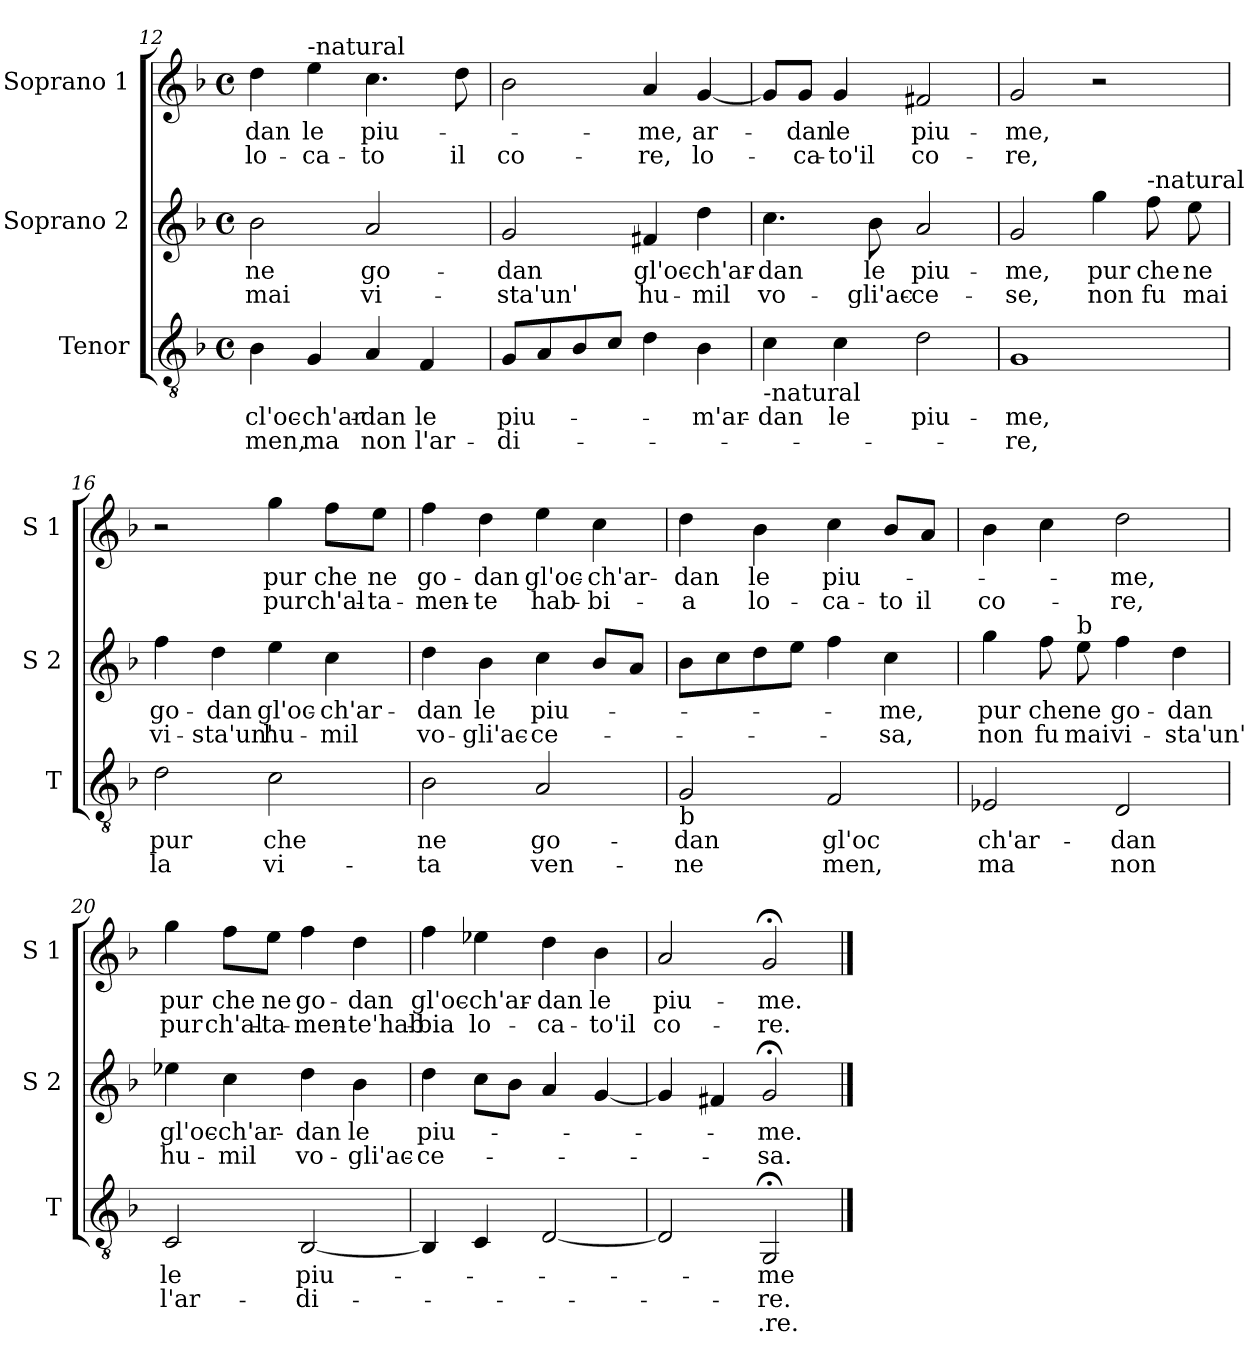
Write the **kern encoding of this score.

**kern	**text	**text	**text	**kern	**text	**text	**kern	**text	**text
*part3	*part3	*part3	*part3	*part2	*part2	*part2	*part1	*part1	*part1
*staff3	*staff3	*staff3	*staff3	*staff2	*staff2	*staff2	*staff1	*staff1	*staff1
*I"Tenor	*	*	*	*I"Soprano 2	*	*	*I"Soprano 1	*	*
*I'T	*	*	*	*I'S 2	*	*	*I'S 1	*	*
*clefGv2	*	*	*	*clefG2	*	*	*clefG2	*	*
*k[b-]	*	*	*	*k[b-]	*	*	*k[b-]	*	*
*F:	*	*	*	*F:	*	*	*F:	*	*
*M4/4	*	*	*	*M4/4	*	*	*M4/4	*	*
*met(c)	*	*	*	*met(c)	*	*	*met(c)	*	*
=12	=12	=12	=12	=12	=12	=12	=12	=12	=12
!	!LO:LY:b	!LO:LY:b	!	!	!LO:LY:b	!LO:LY:b	!	!LO:LY:b	!LO:LY:b
4B-\	cl'oc-	men,	.	2b-\	ne	mai	4dd\	-dan	lo-
!	!	!	!	!	!	!	!LO:TX:a:t=-natural	!	!
!	!LO:LY:b	!LO:LY:b	!	!	!	!	!	!LO:LY:b	!LO:LY:b
4G/	-ch'ar-	ma	.	.	.	.	4ee\	le	-ca-
!	!LO:LY:b	!LO:LY:b	!	!	!LO:LY:b	!LO:LY:b	!	!LO:LY:b	!LO:LY:b
4A/	-dan	non	.	2a/	go-	vi-	4.cc\	piu-	-to
!	!LO:LY:b	!LO:LY:b	!	!	!	!	!	!	!
4F/	le	l'ar-	.	.	.	.	.	.	.
!	!	!	!	!	!	!	!	!	!LO:LY:b
.	.	.	.	.	.	.	8dd\	.	il
!!LO:PB:g=z
=13	=13	=13	=13	=13	=13	=13	=13	=13	=13
!	!LO:LY:b	!LO:LY:b	!	!	!LO:LY:b	!LO:LY:b	!	!	!LO:LY:b
8G/L	piu-	-di-	.	2g/	-dan	-sta'un'	2b-\	.	co-
8A/	.	.	.	.	.	.	.	.	.
8B-/	.	.	.	.	.	.	.	.	.
8c/J	.	.	.	.	.	.	.	.	.
!	!	!	!	!	!LO:LY:b	!LO:LY:b	!	!LO:LY:b	!LO:LY:b
4d\	.	.	.	4f#X/	gl'oc-	hu-	4a/	-me,	-re,
!	!LO:LY:b	!	!	!	!LO:LY:b	!LO:LY:b	!	!LO:LY:b	!LO:LY:b
4B-\	-m'ar-	.	.	4dd\	-ch'ar-	-mil	[4g/	ar-	lo-
=14	=14	=14	=14	=14	=14	=14	=14	=14	=14
!LO:TX:b:t=-natural	!	!	!	!	!	!	!	!	!
!	!LO:LY:b	!	!	!	!LO:LY:b	!LO:LY:b	!	!	!
4c\	-dan	.	.	4.cc\	-dan	vo-	8g/L]	.	.
!	!	!	!	!	!	!	!	!LO:LY:b	!LO:LY:b
.	.	.	.	.	.	.	8g/J	-dan	-ca-
!	!LO:LY:b	!	!	!	!	!	!	!LO:LY:b	!LO:LY:b
4c\	le	.	.	.	.	.	4g/	le	-to'il
!	!	!	!	!	!LO:LY:b	!LO:LY:b	!	!	!
.	.	.	.	8b-\	le	-gli'ac-	.	.	.
!	!LO:LY:b	!	!	!	!LO:LY:b	!LO:LY:b	!	!LO:LY:b	!LO:LY:b
2d\	piu-	.	.	2a/	piu-	-ce-	2f#X/	piu-	co-
=15	=15	=15	=15	=15	=15	=15	=15	=15	=15
!	!LO:LY:b	!LO:LY:b	!	!	!LO:LY:b	!LO:LY:b	!	!LO:LY:b	!LO:LY:b
1G	-me,	-re,	.	2g/	-me,	-se,	2g/	-me,	-re,
!	!	!	!	!	!LO:LY:b	!LO:LY:b	!	!	!
.	.	.	.	4gg\	pur	non	2r	.	.
!	!	!	!	!LO:TX:a:t=-natural	!	!	!	!	!
!	!	!	!	!	!LO:LY:b	!LO:LY:b	!	!	!
.	.	.	.	8ff\	che	fu	.	.	.
!	!	!	!	!	!LO:LY:b	!LO:LY:b	!	!	!
.	.	.	.	8ee\	ne	mai	.	.	.
=16	=16	=16	=16	=16	=16	=16	=16	=16	=16
!	!LO:LY:b	!LO:LY:b	!	!	!LO:LY:b	!LO:LY:b	!	!	!
2d\	pur	la	.	4ff\	go-	vi-	2r	.	.
!	!	!	!	!	!LO:LY:b	!LO:LY:b	!	!	!
.	.	.	.	4dd\	-dan	-sta'un'	.	.	.
!	!LO:LY:b	!LO:LY:b	!	!	!LO:LY:b	!LO:LY:b	!	!LO:LY:b	!LO:LY:b
2c\	che	vi-	.	4ee\	gl'oc-	hu-	4gg\	pur	pur
!	!	!	!	!	!LO:LY:b	!LO:LY:b	!	!LO:LY:b	!LO:LY:b
.	.	.	.	4cc\	-ch'ar-	-mil	8ff\L	che	ch'al-
!	!	!	!	!	!	!	!	!LO:LY:b	!LO:LY:b
.	.	.	.	.	.	.	8ee\J	ne	-ta-
!!LO:LB:g=z
=17	=17	=17	=17	=17	=17	=17	=17	=17	=17
!	!LO:LY:b	!LO:LY:b	!	!	!LO:LY:b	!LO:LY:b	!	!LO:LY:b	!LO:LY:b
2B-\	ne	-ta	.	4dd\	-dan	vo-	4ff\	go-	-men-
!	!	!	!	!	!LO:LY:b	!LO:LY:b	!	!LO:LY:b	!LO:LY:b
.	.	.	.	4b-\	le	-gli'ac-	4dd\	-dan	-te
!	!LO:LY:b	!LO:LY:b	!	!	!LO:LY:b	!LO:LY:b	!	!LO:LY:b	!LO:LY:b
2A/	go-	ven-	.	4cc\	piu-	-ce-	4ee\	gl'oc-	hab-
!	!	!	!	!	!	!	!	!LO:LY:b	!LO:LY:b
.	.	.	.	8b-/L	.	.	4cc\	-ch'ar-	-bi-
.	.	.	.	8a/J	.	.	.	.	.
=18	=18	=18	=18	=18	=18	=18	=18	=18	=18
!LO:TX:b:t=b	!	!	!	!	!	!	!	!	!
!	!LO:LY:b	!LO:LY:b	!	!	!	!	!	!LO:LY:b	!LO:LY:b
2G/	-dan	-ne	.	8b-\L	.	.	4dd\	-dan	-a
.	.	.	.	8cc\	.	.	.	.	.
!	!	!	!	!	!	!	!	!LO:LY:b	!LO:LY:b
.	.	.	.	8dd\	.	.	4b-\	le	lo-
.	.	.	.	8ee\J	.	.	.	.	.
!	!LO:LY:b	!LO:LY:b	!	!	!	!	!	!LO:LY:b	!LO:LY:b
2F/	gl'oc	men,	.	4ff\	.	.	4cc\	piu-	-ca-
!	!	!	!	!	!LO:LY:b	!LO:LY:b	!	!	!LO:LY:b
.	.	.	.	4cc\	-me,	-sa,	8b-/L	.	-to
!	!	!	!	!	!	!	!	!	!LO:LY:b
.	.	.	.	.	.	.	8a/J	.	il
=19	=19	=19	=19	=19	=19	=19	=19	=19	=19
!	!LO:LY:b	!LO:LY:b	!	!	!LO:LY:b	!LO:LY:b	!	!	!LO:LY:b
2E-X/	ch'ar-	ma	.	4gg\	pur	non	4b-\	.	co-
!	!	!	!	!	!LO:LY:b	!LO:LY:b	!	!	!
.	.	.	.	8ff\	che	fu	4cc\	.	.
!	!	!	!	!LO:TX:a:t=b	!	!	!	!	!
!	!	!	!	!	!LO:LY:b	!LO:LY:b	!	!	!
.	.	.	.	8ee\	ne	mai	.	.	.
!	!LO:LY:b	!LO:LY:b	!	!	!LO:LY:b	!LO:LY:b	!	!LO:LY:b	!LO:LY:b
2D/	-dan	non	.	4ff\	go-	vi-	2dd\	-me,	-re,
!	!	!	!	!	!LO:LY:b	!LO:LY:b	!	!	!
.	.	.	.	4dd\	-dan	-sta'un'	.	.	.
!!LO:LB:g=z
=20	=20	=20	=20	=20	=20	=20	=20	=20	=20
!	!LO:LY:b	!LO:LY:b	!	!	!LO:LY:b	!LO:LY:b	!	!LO:LY:b	!LO:LY:b
2C/	le	l'ar-	.	4ee-X\	gl'oc-	hu-	4gg\	pur	pur
!	!	!	!	!	!LO:LY:b	!LO:LY:b	!	!LO:LY:b	!LO:LY:b
.	.	.	.	4cc\	-ch'ar-	-mil	8ff\L	che	ch'al-
!	!	!	!	!	!	!	!	!LO:LY:b	!LO:LY:b
.	.	.	.	.	.	.	8ee\J	ne	-ta-
!	!LO:LY:b	!LO:LY:b	!	!	!LO:LY:b	!LO:LY:b	!	!LO:LY:b	!LO:LY:b
[2BB-/	piu-	-di-	.	4dd\	-dan	vo-	4ff\	go-	-men-
!	!	!	!	!	!LO:LY:b	!LO:LY:b	!	!LO:LY:b	!LO:LY:b
.	.	.	.	4b-\	le	-gli'ac-	4dd\	-dan	-te'hab-
=21	=21	=21	=21	=21	=21	=21	=21	=21	=21
!	!	!	!	!	!LO:LY:b	!LO:LY:b	!	!LO:LY:b	!LO:LY:b
4BB-/]	.	.	.	4dd\	piu-	-ce-	4ff\	gl'oc-	-bia
!	!	!	!	!	!	!	!	!LO:LY:b	!LO:LY:b
4C/	.	.	.	8cc\L	.	.	4ee-X\	-ch'ar-	lo-
.	.	.	.	8b-\J	.	.	.	.	.
!	!	!	!	!	!	!	!	!LO:LY:b	!LO:LY:b
[2D/	.	.	.	4a/	.	.	4dd\	-dan	-ca-
!	!	!	!	!	!	!	!	!LO:LY:b	!LO:LY:b
.	.	.	.	[4g/	.	.	4b-\	le	-to'il
=22	=22	=22	=22	=22	=22	=22	=22	=22	=22
!	!	!	!	!	!	!	!	!LO:LY:b	!LO:LY:b
2D/]	.	.	.	4g/]	.	.	2a/	piu-	co-
.	.	.	.	4f#X/	.	.	.	.	.
!	!LO:LY:b	!LO:LY:b	!LO:LY:b	!	!LO:LY:b	!LO:LY:b	!	!LO:LY:b	!LO:LY:b
2GG;</	-me	-re.	.re.	2g;</	-me.	-sa.	2g;</	-me.	-re.
==	==	==	==	==	==	==	==	==	==
*-	*-	*-	*-	*-	*-	*-	*-	*-	*-
